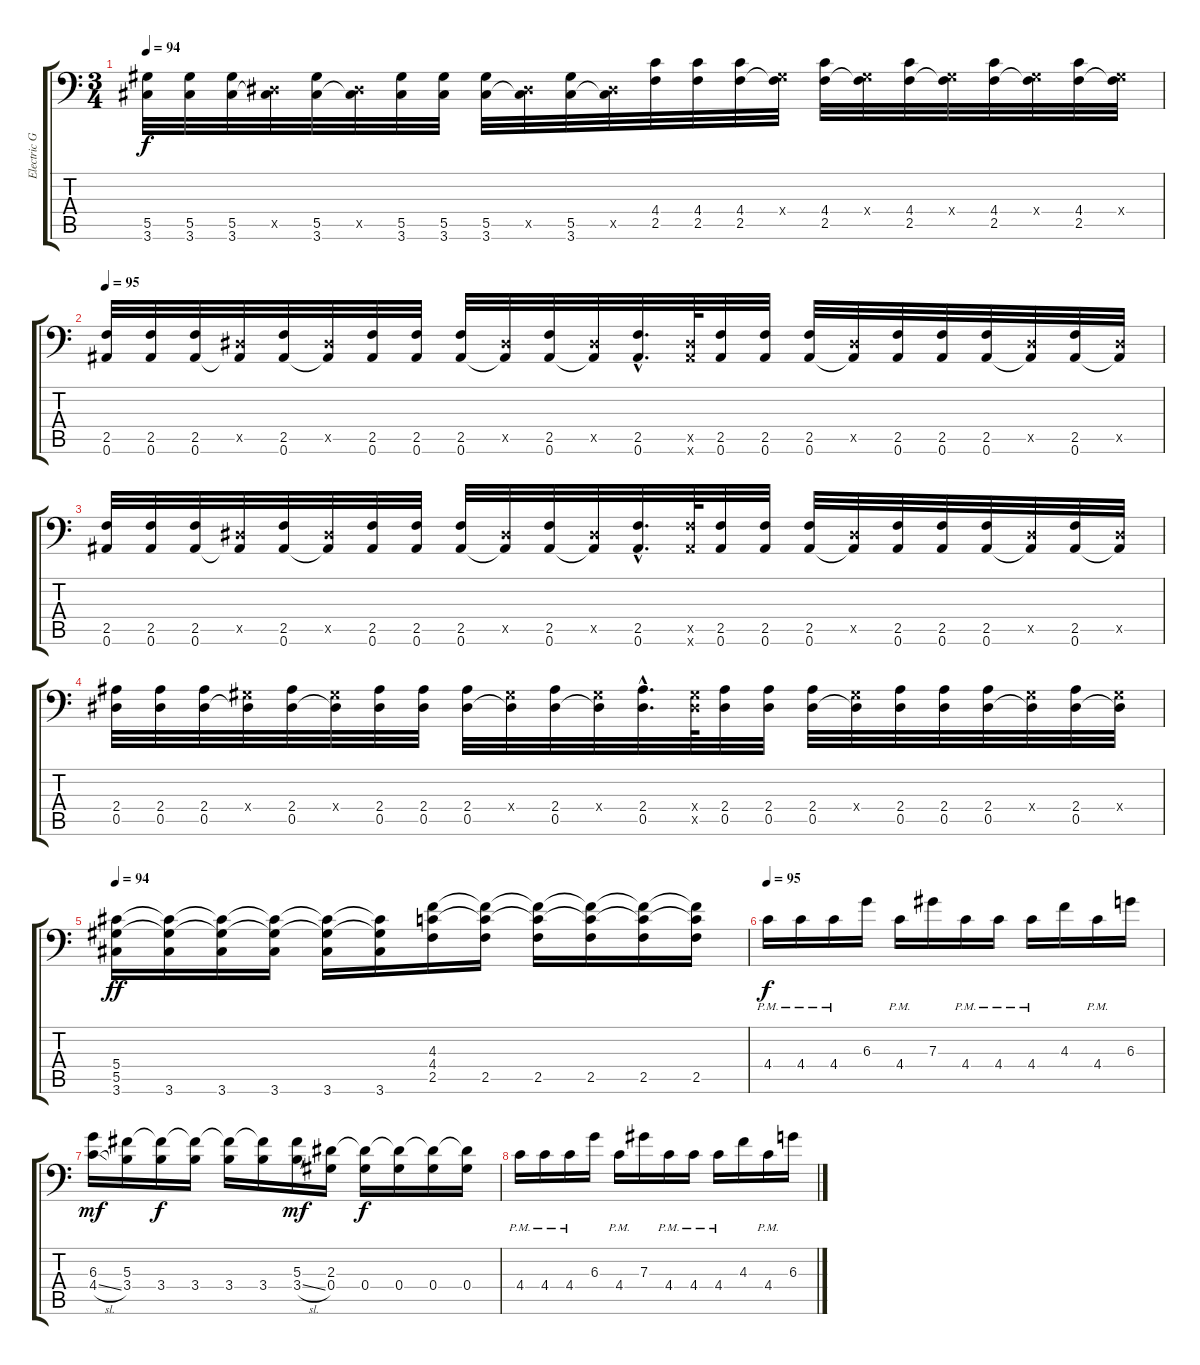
\track ("Electric Guitar 3" "Electric G") {instrument distortionguitar}
\staff {score tabs}
\tuning (Bb3 F3 Db3 Ab2 Eb2 Bb1) {hide}
\ts (3 4)
\tempo 94
\clef f4
\ks c
(5.5 3.6).32{dy f} (5.5 3.6).32 (5.5 3.6).32 (0.5{x} 3.6{t}).32 (5.5 3.6).32 (0.5{x} 3.6{t}).32 (5.5 3.6).32 (5.5 3.6).32 (5.5 3.6).32 (0.5{x} 3.6{t}).32 (5.5 3.6).32 (0.5{x} 3.6{t}).32 (4.4 2.5).32 (4.4 2.5).32 (4.4 2.5).32 (0.4{x} 2.5{t}).32 (4.4 2.5).32 (0.4{x} 2.5{t}).32 (4.4 2.5).32 (0.4{x} 2.5{t}).32 (4.4 2.5).32 (0.4{x} 2.5{t}).32 (4.4 2.5).32 (0.4{x} 2.5{t}).32 |
\tempo 95
(2.5 0.6).32 (2.5 0.6).32 (2.5 0.6).32 (0.5{x} 0.6{t}).32 (2.5 0.6).32 (0.5{x} 0.6{t}).32 (2.5 0.6).32 (2.5 0.6).32 (2.5 0.6).32 (0.5{x} 0.6{t}).32 (2.5 0.6).32 (0.5{x} 0.6{t}).32 (2.5{hac} 0.6{hac}).32{d} (0.5{x} 0.6{x}).64 (2.5 0.6).32 (2.5 0.6).32 (2.5 0.6).32 (0.5{x} 0.6{t}).32 (2.5 0.6).32 (2.5 0.6).32 (2.5 0.6).32 (0.5{x} 0.6{t}).32 (2.5 0.6).32 (0.5{x} 0.6{t}).32 |
(2.5 0.6).32 (2.5 0.6).32 (2.5 0.6).32 (0.5{x} 0.6{t}).32 (2.5 0.6).32 (0.5{x} 0.6{t}).32 (2.5 0.6).32 (2.5 0.6).32 (2.5 0.6).32 (0.5{x} 0.6{t}).32 (2.5 0.6).32 (0.5{x} 0.6{t}).32 (2.5{hac} 0.6{hac}).32{d} (2.5{x} 0.6{x}).64 (2.5 0.6).32 (2.5 0.6).32 (2.5 0.6).32 (0.5{x} 0.6{t}).32 (2.5 0.6).32 (2.5 0.6).32 (2.5 0.6).32 (0.5{x} 0.6{t}).32 (2.5 0.6).32 (0.5{x} 0.6{t}).32 |
(2.4 0.5).32 (2.4 0.5).32 (2.4 0.5).32 (0.4{x} 0.5{t}).32 (2.4 0.5).32 (0.4{x} 0.5{t}).32 (2.4 0.5).32 (2.4 0.5).32 (2.4 0.5).32 (0.4{x} 0.5{t}).32 (2.4 0.5).32 (0.4{x} 0.5{t}).32 (2.4{hac} 0.5{hac}).32{d} (0.4{x} 0.5{x}).64 (2.4 0.5).32 (2.4 0.5).32 (2.4 0.5).32 (0.4{x} 0.5{t}).32 (2.4 0.5).32 (2.4 0.5).32 (2.4 0.5).32 (0.4{x} 0.5{t}).32 (2.4 0.5).32 (0.4{x} 0.5{t}).32 |
\tempo 94
(5.4 5.5 3.6).16{dy ff} (5.4{t} 5.5{t} 3.6).16 (5.4{t} 5.5{t} 3.6).16 (5.4{t} 5.5{t} 3.6).16 (5.4{t} 5.5{t} 3.6).16 (5.4{t} 5.5{t} 3.6).16 (4.3 4.4 2.5).16 (4.3{t} 4.4{t} 2.5).16 (4.3{t} 4.4{t} 2.5).16 (4.3{t} 4.4{t} 2.5).16 (4.3{t} 4.4{t} 2.5).16 (4.3{t} 4.4{t} 2.5).16 |
\tempo 95
4.4{pm}.16{dy f} 4.4{pm}.16 4.4{pm}.16 6.3.16 4.4{pm}.16 7.3.16 4.4{pm}.16 4.4{pm}.16 4.4{pm}.16 4.3.16 4.4{pm}.16 6.3.16 |
(6.3 4.4{sl}).16{dy mf} (5.3 3.4).16 (5.3{t} 3.4).16{dy f} (5.3{t} 3.4).16 (5.3{t} 3.4).16 (5.3{t} 3.4).16 (5.3 3.4{sl}).16{dy mf} (2.3 0.4).16 (2.3{t} 0.4).16{dy f} (2.3{t} 0.4).16 (2.3{t} 0.4).16 (2.3{t} 0.4).16 |
4.4{pm}.16 4.4{pm}.16 4.4{pm}.16 6.3.16 4.4{pm}.16 7.3.16 4.4{pm}.16 4.4{pm}.16 4.4{pm}.16 4.3.16 4.4{pm}.16 6.3.16
